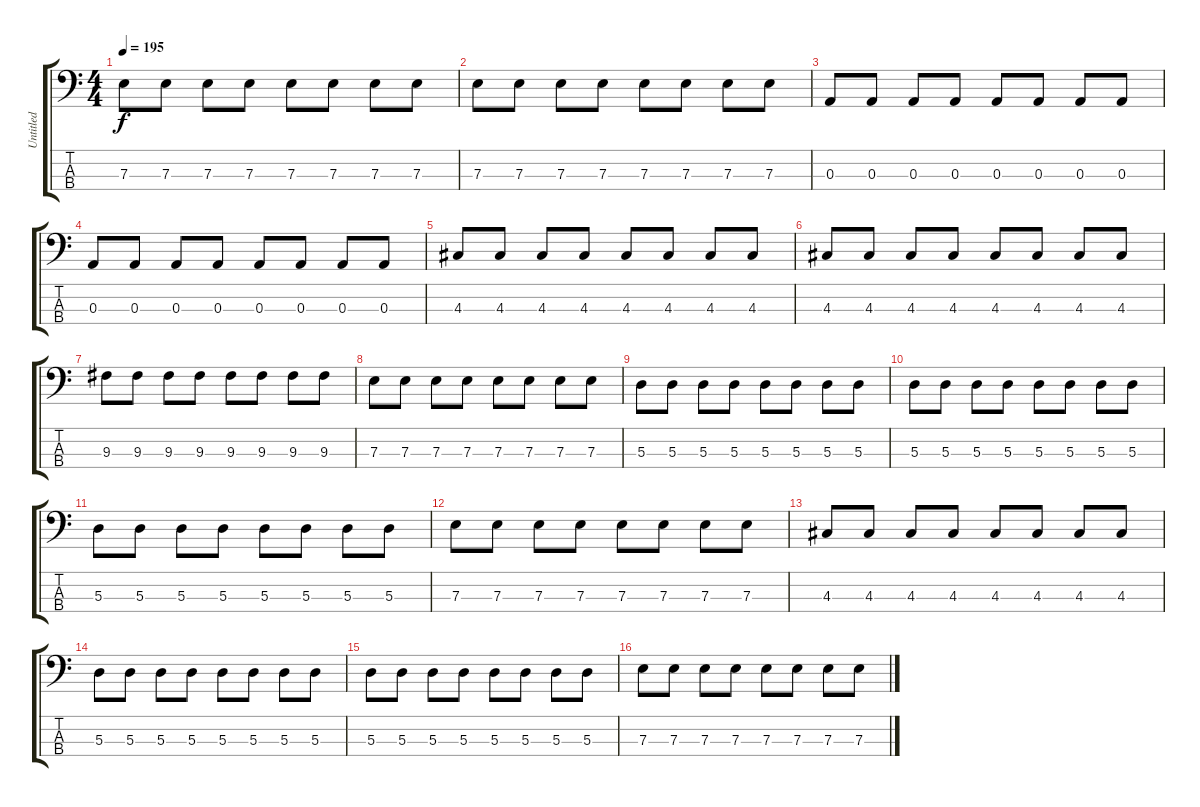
\track ("Untitled" "Untitled") {instrument electricbassfinger}
\staff {score tabs}
\tuning (G2 D2 A1 E1) {hide}
\ts (4 4)
\tempo 195
\clef f4
\ks c
7.3.8{dy f} 7.3.8 7.3.8 7.3.8 7.3.8 7.3.8 7.3.8 7.3.8 |
7.3.8 7.3.8 7.3.8 7.3.8 7.3.8 7.3.8 7.3.8 7.3.8 |
0.3.8 0.3.8 0.3.8 0.3.8 0.3.8 0.3.8 0.3.8 0.3.8 |
0.3.8 0.3.8 0.3.8 0.3.8 0.3.8 0.3.8 0.3.8 0.3.8 |
4.3.8 4.3.8 4.3.8 4.3.8 4.3.8 4.3.8 4.3.8 4.3.8 |
4.3.8 4.3.8 4.3.8 4.3.8 4.3.8 4.3.8 4.3.8 4.3.8 |
9.3.8 9.3.8 9.3.8 9.3.8 9.3.8 9.3.8 9.3.8 9.3.8 |
7.3.8 7.3.8 7.3.8 7.3.8 7.3.8 7.3.8 7.3.8 7.3.8 |
5.3.8 5.3.8 5.3.8 5.3.8 5.3.8 5.3.8 5.3.8 5.3.8 |
5.3.8 5.3.8 5.3.8 5.3.8 5.3.8 5.3.8 5.3.8 5.3.8 |
5.3.8 5.3.8 5.3.8 5.3.8 5.3.8 5.3.8 5.3.8 5.3.8 |
7.3.8 7.3.8 7.3.8 7.3.8 7.3.8 7.3.8 7.3.8 7.3.8 |
4.3.8 4.3.8 4.3.8 4.3.8 4.3.8 4.3.8 4.3.8 4.3.8 |
5.3.8 5.3.8 5.3.8 5.3.8 5.3.8 5.3.8 5.3.8 5.3.8 |
5.3.8 5.3.8 5.3.8 5.3.8 5.3.8 5.3.8 5.3.8 5.3.8 |
7.3.8 7.3.8 7.3.8 7.3.8 7.3.8 7.3.8 7.3.8 7.3.8
